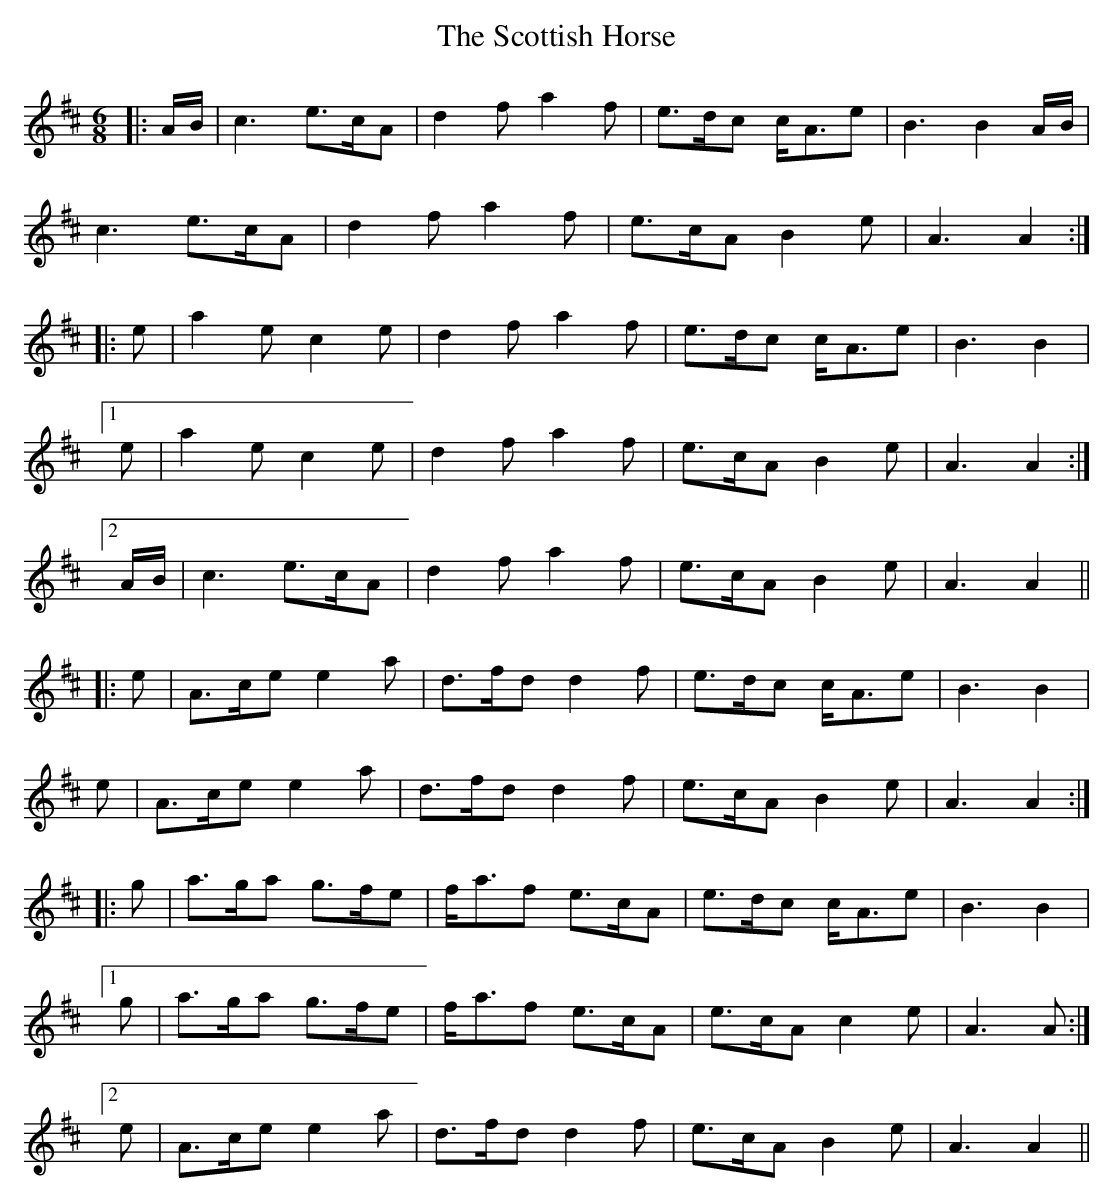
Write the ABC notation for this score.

X:1
T: The Scottish Horse
M: 6/8
L: 1/8
K: Amix
|:A/B/|c3 e>cA|d2 f a2 f|e>dc c<Ae|B3 B2A/B/|
c3 e>cA|d2 f a2 f|e>cA B2 e|A3 A2:|
|:e|a2 e c2 e|d2 f a2 f|e>dc c<Ae|B3 B2|
[1 e|a2 e c2 e|d2 f a2 f|e>cA B2 e|A3 A2:|
[2 A/B/|c3 e>cA|d2 f a2 f|e>cA B2 e|A3 A2||
|:e|A>ce e2 a|d>fd d2 f|e>dc c<Ae|B3 B2|
e|A>ce e2 a|d>fd d2 f|e>cA B2 e|A3 A2:|
|:g|a>ga g>fe|f<af e>cA|e>dc c<Ae|B3 B2|
[1 g|a>ga g>fe|f<af e>cA|e>cA c2 e|A3 A:|
[2 e|A>ce e2 a|d>fd d2 f|e>cA B2 e|A3 A2||
